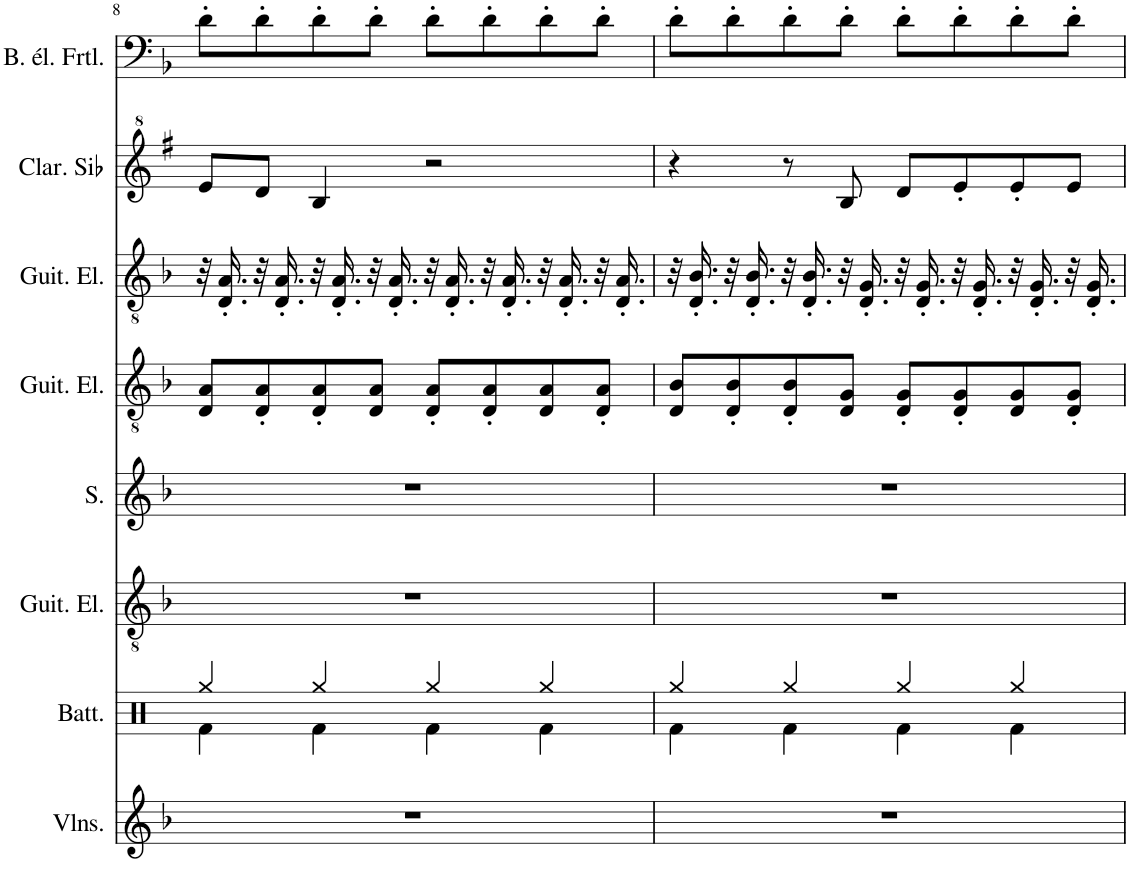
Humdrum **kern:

**kern	**kern	**kern	**kern	**kern	**kern	**kern	**kern
*part8	*part7	*part6	*part5	*part4	*part3	*part2	*part1
*staff8	*staff7	*staff6	*staff5	*staff4	*staff3	*staff2	*staff1
*I"Violons	*I"Batterie	*I"Guitare électrique	*I"Soprano	*I"Guitare électrique	*I"Guitare électrique	*I"Clarinette en Sib	*I"Basse électrique fretless
*I'Vlns.	*I'Batt.	*I'Guit. El.	*I'S.	*I'Guit. El.	*I'Guit. El.	*I'Clar. Sib	*I'B. él. Frtl.
!!LO:PB:g=z
*clefG2	*clefX	*clefGv2	*clefG2	*clefGv2	*clefGv2	*clefG^2	*clefF4
*	*	*	*	*	*	*Trd1c2	*Trd7c12
*k[b-]	*k[]	*k[b-]	*k[b-]	*k[b-]	*k[b-]	*k[f#]	*k[b-]
*M4/4	*M4/4	*M4/4	*M4/4	*M4/4	*M4/4	*M4/4	*M4/4
=8	=8	=8	=8	=8	=8	=8	=8
*	*^	*	*	*	*	*	*
1r	4Rgg/	4Rf\	1r	1r	8D/ 8A/L	32r	8ee/L	8d'\L
.	.	.	.	.	.	16.D/' 16.A/'	.	.
.	.	.	.	.	8D/' 8A/'	32r	8dd/J	8d'\
.	.	.	.	.	.	16.D/' 16.A/'	.	.
.	4Rgg/	4Rf\	.	.	8D/' 8A/'	32r	4b/	8d'\
.	.	.	.	.	.	16.D/' 16.A/'	.	.
.	.	.	.	.	8D/ 8A/J	32r	.	8d'\J
.	.	.	.	.	.	16.D/' 16.A/'	.	.
.	4Rgg/	4Rf\	.	.	8D/' 8A/'L	32r	2r	8d'\L
.	.	.	.	.	.	16.D/' 16.A/'	.	.
.	.	.	.	.	8D/' 8A/'	32r	.	8d'\
.	.	.	.	.	.	16.D/' 16.A/'	.	.
.	4Rgg/	4Rf\	.	.	8D/ 8A/	32r	.	8d'\
.	.	.	.	.	.	16.D/' 16.A/'	.	.
.	.	.	.	.	8D/' 8A/'J	32r	.	8d'\J
.	.	.	.	.	.	16.D/' 16.A/'	.	.
=9	=9	=9	=9	=9	=9	=9	=9	=9
1r	4Rgg/	4Rf\	1r	1r	8D/ 8B-/L	32r	4r	8d'\L
.	.	.	.	.	.	16.D/' 16.B-/'	.	.
.	.	.	.	.	8D/' 8B-/'	32r	.	8d'\
.	.	.	.	.	.	16.D/' 16.B-/'	.	.
.	4Rgg/	4Rf\	.	.	8D/' 8B-/'	32r	8r	8d'\
.	.	.	.	.	.	16.D/' 16.B-/'	.	.
.	.	.	.	.	8D/ 8G/J	32r	8b/	8d'\J
.	.	.	.	.	.	16.D/' 16.G/'	.	.
.	4Rgg/	4Rf\	.	.	8D/' 8G/'L	32r	8dd/L	8d'\L
.	.	.	.	.	.	16.D/' 16.G/'	.	.
.	.	.	.	.	8D/' 8G/'	32r	8ee'/	8d'\
.	.	.	.	.	.	16.D/' 16.G/'	.	.
.	4Rgg/	4Rf\	.	.	8D/ 8G/	32r	8ee'/	8d'\
.	.	.	.	.	.	16.D/' 16.G/'	.	.
.	.	.	.	.	8D/' 8G/'J	32r	8ee/J	8d'\J
.	.	.	.	.	.	16.D/' 16.G/'	.	.
*	*v	*v	*	*	*	*	*	*
=	=	=	=	=	=	=	=
*-	*-	*-	*-	*-	*-	*-	*-
